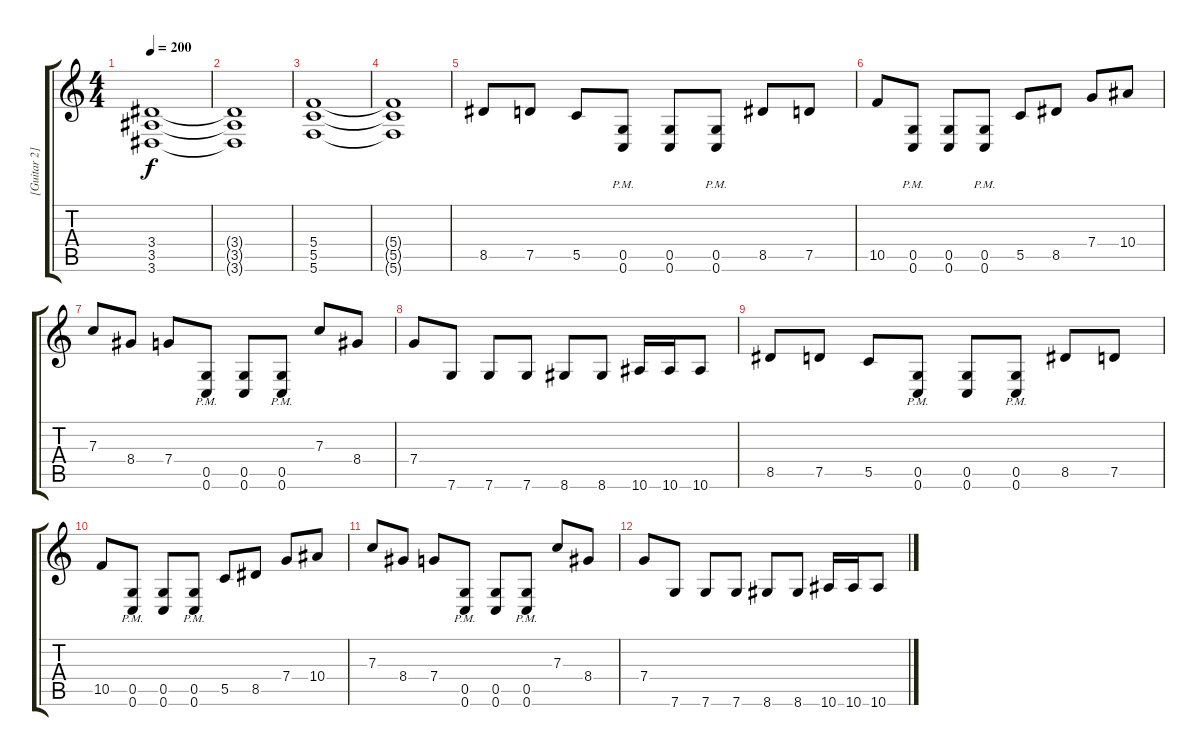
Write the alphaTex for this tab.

\track ("[Guitar 2]" "[Guitar 2]") {instrument distortionguitar}
\staff {score tabs}
\tuning (D4 A3 F3 C3 G2 C2) {hide}
\ts (4 4)
\tempo 200
\clef g2
\ks c
(3.4 3.5 3.6).1{dy f} |
(3.4{t} 3.5{t} 3.6{t}).1 |
(5.4 5.5 5.6).1 |
(5.4{t} 5.5{t} 5.6{t}).1 |
8.5.8 7.5.8 5.5.8 (0.5{pm} 0.6{pm}).8 (0.5 0.6).8 (0.5 0.6{pm}).8 8.5.8 7.5.8 |
10.5.8 (0.5{pm} 0.6{pm}).8 (0.5 0.6).8 (0.5 0.6{pm}).8 5.5.8 8.5.8 7.4.8 10.4.8 |
7.3.8 8.4.8 7.4.8 (0.5{pm} 0.6{pm}).8 (0.5 0.6).8 (0.5 0.6{pm}).8 7.3.8 8.4.8 |
7.4.8 7.6.8 7.6.8 7.6.8 8.6.8 8.6.8 10.6.16 10.6.16 10.6.8 |
8.5.8 7.5.8 5.5.8 (0.5{pm} 0.6{pm}).8 (0.5 0.6).8 (0.5 0.6{pm}).8 8.5.8 7.5.8 |
10.5.8 (0.5{pm} 0.6{pm}).8 (0.5 0.6).8 (0.5 0.6{pm}).8 5.5.8 8.5.8 7.4.8 10.4.8 |
7.3.8 8.4.8 7.4.8 (0.5{pm} 0.6{pm}).8 (0.5 0.6).8 (0.5 0.6{pm}).8 7.3.8 8.4.8 |
7.4.8 7.6.8 7.6.8 7.6.8 8.6.8 8.6.8 10.6.16 10.6.16 10.6.8
